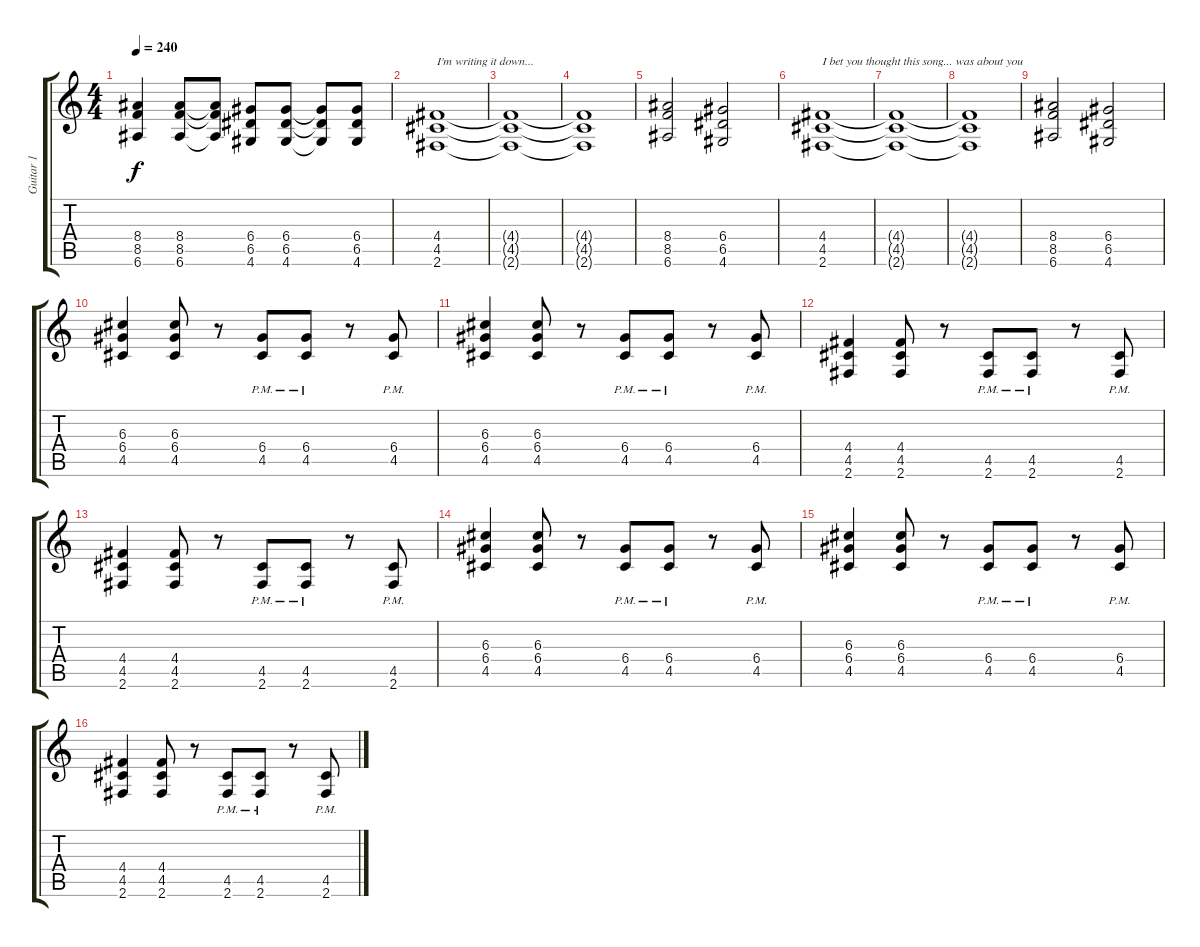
\track ("Guitar 1" "Guitar 1") {instrument distortionguitar}
\staff {score tabs}
\tuning (E4 B3 G3 D3 A2 E2) {hide}
\ts (4 4)
\tempo 240
\clef g2
\ks c
(8.4 8.5 6.6).4{dy f} (8.4 8.5 6.6).8 (8.4{t} 8.5{t} 6.6{t}).8 (6.4 6.5 4.6).8 (6.4 6.5 4.6).8 (6.4{t} 6.5{t} 4.6{t}).8 (6.4 6.5 4.6).8 |
(4.4 4.5 2.6).1{txt "I'm writing it down..."} |
(4.4{t} 4.5{t} 2.6{t}).1 |
(4.4{t} 4.5{t} 2.6{t}).1 |
(8.4 8.5 6.6).2 (6.4 6.5 4.6).2 |
(4.4 4.5 2.6).1{txt "I bet you thought this song... was about you"} |
(4.4{t} 4.5{t} 2.6{t}).1 |
(4.4{t} 4.5{t} 2.6{t}).1 |
(8.4 8.5 6.6).2 (6.4 6.5 4.6).2 |
(6.3 6.4 4.5).4 (6.3 6.4 4.5).8 r.8 (6.4{pm} 4.5{pm}).8 (6.4{pm} 4.5{pm}).8 r.8 (6.4{pm} 4.5{pm}).8 |
(6.3 6.4 4.5).4 (6.3 6.4 4.5).8 r.8 (6.4{pm} 4.5{pm}).8 (6.4{pm} 4.5{pm}).8 r.8 (6.4{pm} 4.5{pm}).8 |
(4.4 4.5 2.6).4 (4.4 4.5 2.6).8 r.8 (4.5{pm} 2.6{pm}).8 (4.5{pm} 2.6{pm}).8 r.8 (4.5{pm} 2.6{pm}).8 |
(4.4 4.5 2.6).4 (4.4 4.5 2.6).8 r.8 (4.5{pm} 2.6{pm}).8 (4.5{pm} 2.6{pm}).8 r.8 (4.5{pm} 2.6{pm}).8 |
(6.3 6.4 4.5).4 (6.3 6.4 4.5).8 r.8 (6.4{pm} 4.5{pm}).8 (6.4{pm} 4.5{pm}).8 r.8 (6.4{pm} 4.5{pm}).8 |
(6.3 6.4 4.5).4 (6.3 6.4 4.5).8 r.8 (6.4{pm} 4.5{pm}).8 (6.4{pm} 4.5{pm}).8 r.8 (6.4{pm} 4.5{pm}).8 |
(4.4 4.5 2.6).4 (4.4 4.5 2.6).8 r.8 (4.5{pm} 2.6{pm}).8 (4.5{pm} 2.6{pm}).8 r.8 (4.5{pm} 2.6{pm}).8
